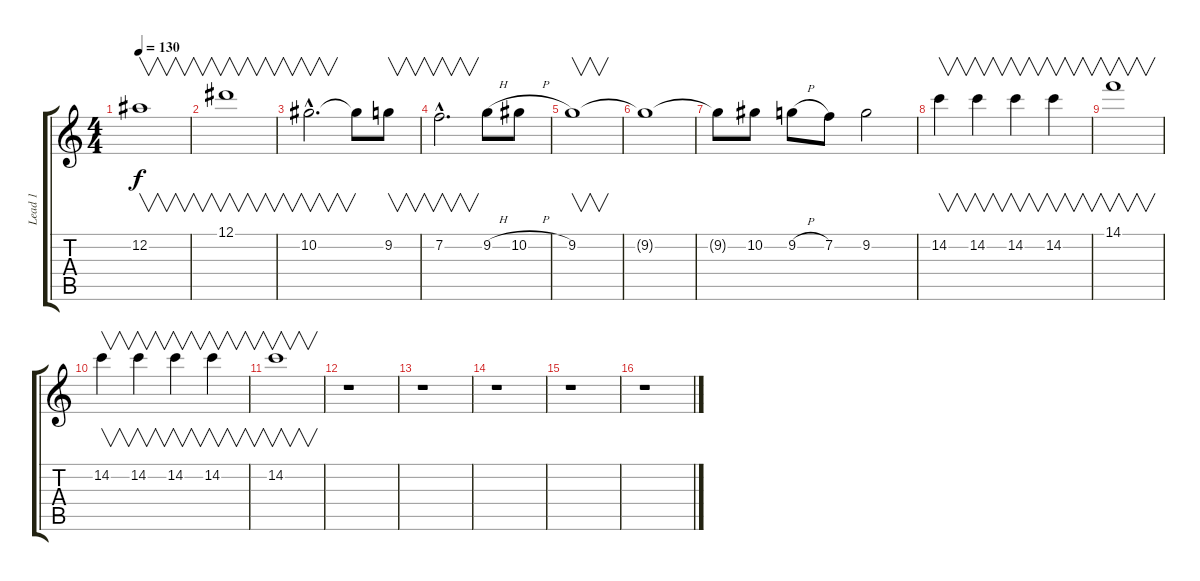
\track ("Lead 1" "Lead 1") {instrument overdrivenguitar}
\staff {score tabs}
\tuning (Eb4 Bb3 Gb3 Db3 Ab2 Eb2) {hide}
\ts (4 4)
\tempo 130
\clef g2
\ks c
12.2.1{v dy f} |
12.1.1{v} |
10.2{hac}.2{v d} 10.2{t}.8 9.2.8{v} |
7.2{hac}.2{v d} 9.2{h}.8 10.2{h}.8 |
9.2.1{v} |
9.2{t}.1 |
9.2{t}.8 10.2.8 9.2{h}.8 7.2.8 9.2.2 |
14.2.4{v} 14.2.4{v} 14.2.4{v} 14.2.4{v} |
14.1.1{v} |
14.2.4{v} 14.2.4{v} 14.2.4{v} 14.2.4{v} |
14.2.1{v} |
r.1 |
r.1 |
r.1 |
r.1 |
r.1
